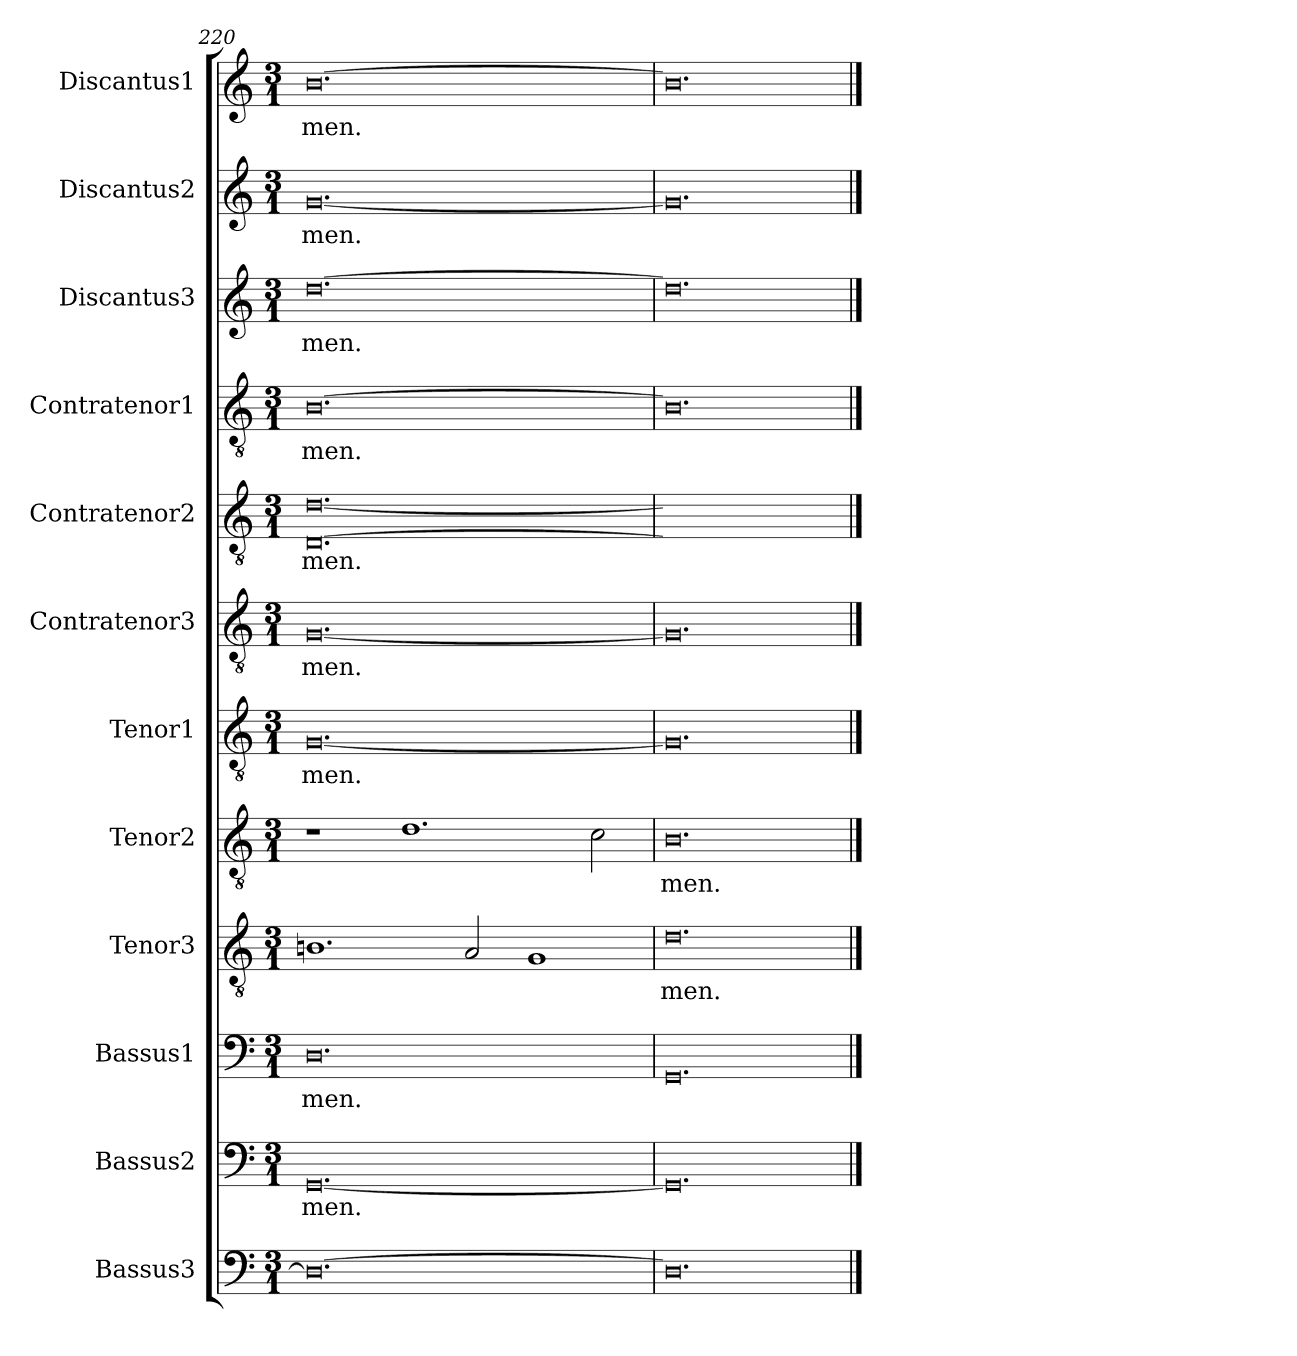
**kern	**kern	**text	**kern	**text	**kern	**text	**kern	**text	**kern	**text	**kern	**text	**kern	**text	**kern	**text	**kern	**text	**kern	**text	**kern	**text
*part12	*part11	*part11	*part10	*part10	*part9	*part9	*part8	*part8	*part7	*part7	*part6	*part6	*part5	*part5	*part4	*part4	*part3	*part3	*part2	*part2	*part1	*part1
*staff12	*staff11	*staff11	*staff10	*staff10	*staff9	*staff9	*staff8	*staff8	*staff7	*staff7	*staff6	*staff6	*staff5	*staff5	*staff4	*staff4	*staff3	*staff3	*staff2	*staff2	*staff1	*staff1
*I"Bassus3	*I"Bassus2	*	*I"Bassus1	*	*I"Tenor3	*	*I"Tenor2	*	*I"Tenor1	*	*I"Contratenor3	*	*I"Contratenor2	*	*I"Contratenor1	*	*I"Discantus3	*	*I"Discantus2	*	*I"Discantus1	*
*I'B3	*I'B2	*	*I'B1	*	*I'T3	*	*I'T2	*	*I'T1	*	*I'Ct3	*	*I'Ct2	*	*I'Ct1	*	*I'D3	*	*I'D2	*	*I'D1	*
*clefF4	*clefF4	*	*clefF4	*	*clefGv2	*	*clefGv2	*	*clefGv2	*	*clefGv2	*	*clefGv2	*	*clefGv2	*	*clefG2	*	*clefG2	*	*clefG2	*
*k[]	*k[]	*	*k[]	*	*k[]	*	*k[]	*	*k[]	*	*k[]	*	*k[]	*	*k[]	*	*k[]	*	*k[]	*	*k[]	*
*M3/1	*M3/1	*	*M3/1	*	*M3/1	*	*M3/1	*	*M3/1	*	*M3/1	*	*M3/1	*	*M3/1	*	*M3/1	*	*M3/1	*	*M3/1	*
=220	=220	=220	=220	=220	=220	=220	=220	=220	=220	=220	=220	=220	=220	=220	=220	=220	=220	=220	=220	=220	=220	=220
*	*	*	*	*	*	*	*	*	*	*	*	*	*^	*	*	*	*	*	*	*	*	*
0.D\_	[0.GG/	-men.	0.D\	-men.	1.Bn\	.	1r	.	[0.G/	-men.	[0.G/	-men.	[0.D\	[0.d/	-men.	[0.B\	-men.	[0.dd\	-men.	[0.g/	-men.	[0.b\	-men.
.	.	.	.	.	.	.	1.d\	.	.	.	.	.	.	.	.	.	.	.	.	.	.	.	.
.	.	.	.	.	2A/	.	.	.	.	.	.	.	.	.	.	.	.	.	.	.	.	.	.
.	.	.	.	.	1G/	.	.	.	.	.	.	.	.	.	.	.	.	.	.	.	.	.	.
.	.	.	.	.	.	.	2c\	.	.	.	.	.	.	.	.	.	.	.	.	.	.	.	.
=221	=221	=221	=221	=221	=221	=221	=221	=221	=221	=221	=221	=221	=221	=221	=221	=221	=221	=221	=221	=221	=221	=221	=221
0.D\]	0.GG/]	.	0.GG/	.	0.d\	-men.	0.B\	-men.	0.G/]	.	0.G/]	.	0.D/yy]	0.d\yy]	.	0.B\]	.	0.dd\]	.	0.g/]	.	0.b\]	.
*	*	*	*	*	*	*	*	*	*	*	*	*	*v	*v	*	*	*	*	*	*	*	*	*
==	==	==	==	==	==	==	==	==	==	==	==	==	==	==	==	==	==	==	==	==	==	==
*-	*-	*-	*-	*-	*-	*-	*-	*-	*-	*-	*-	*-	*-	*-	*-	*-	*-	*-	*-	*-	*-	*-
